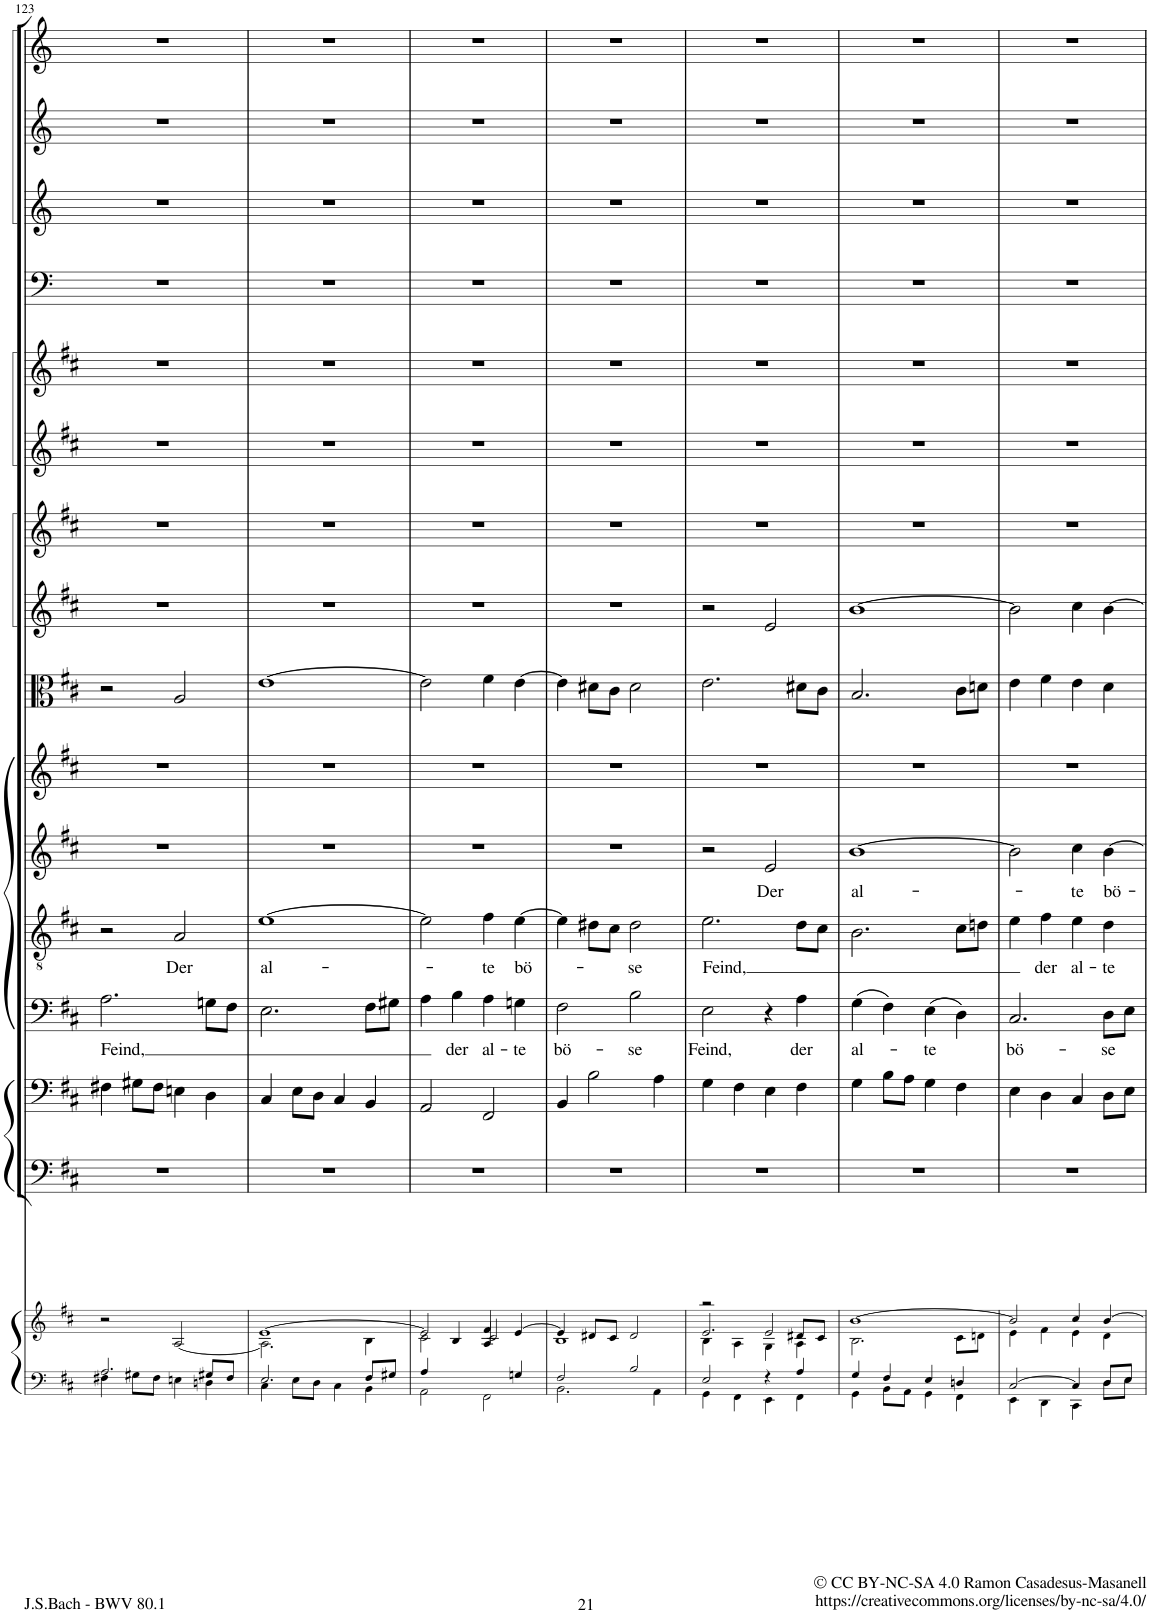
**kern	**kern	**kern	**kern	**kern	**text	**kern	**text	**kern	**text	**kern	**kern	**kern	**kern	**kern	**kern	**kern	**kern	**kern	**kern
*part16	*part16	*part15	*part14	*part13	*part13	*part12	*part12	*part11	*part11	*part10	*part9	*part8	*part7	*part6	*part5	*part4	*part3	*part2	*part1
*staff17	*staff16	*staff15	*staff14	*staff13	*staff13	*staff12	*staff12	*staff11	*staff11	*staff10	*staff9	*staff8	*staff7	*staff6	*staff5	*staff4	*staff3	*staff2	*staff1
*I"Piano reduction	*	*I"Violone	*I"Violoncello	*I"Basso	*	*I"Tenore	*	*I"Alto	*	*I"Soprano	*I"Viola	*I"Violino II	*I"Violino I	*I"Oboe II	*I"Oboe I	*I"Timpani	*I"Tromba III (D)	*I"Tromba II (D)	*I"Tromba I (D)
*I'Pno	*	*	*	*	*	*	*	*	*	*	*	*	*	*I'Ob	*I'Ob	*I'Timp	*	*	*
!!LO:PB:g=z
*clefF4	*clefG2	*clefF4	*clefF4	*clefF4	*	*clefGv2	*	*clefG2	*	*clefG2	*clefC3	*clefG2	*clefG2	*clefG2	*clefG2	*clefF4	*clefG2	*clefG2	*clefG2
*	*	*Trd7c12	*	*	*	*	*	*	*	*	*	*	*	*	*	*	*Trd-1c-2	*Trd-1c-2	*Trd-1c-2
*k[f#c#]	*k[f#c#]	*k[f#c#]	*k[f#c#]	*k[f#c#]	*	*k[f#c#]	*	*k[f#c#]	*	*k[f#c#]	*k[f#c#]	*k[f#c#]	*k[f#c#]	*k[f#c#]	*k[f#c#]	*k[]	*k[]	*k[]	*k[]
*M4/4	*M4/4	*M4/4	*M4/4	*M4/4	*	*M4/4	*	*M4/4	*	*M4/4	*M4/4	*M4/4	*M4/4	*M4/4	*M4/4	*M4/4	*M4/4	*M4/4	*M4/4
*met(c)	*met(c)	*met(c)	*met(c)	*met(c)	*	*met(c)	*	*met(c)	*	*met(c)	*met(c)	*met(c)	*met(c)	*met(c)	*met(c)	*met(c)	*met(c)	*met(c)	*met(c)
=123	=123	=123	=123	=123	=123	=123	=123	=123	=123	=123	=123	=123	=123	=123	=123	=123	=123	=123	=123
*^	*	*	*	*	*	*	*	*	*	*	*	*	*	*	*	*	*	*	*
!	!	!	!	!	!	!LO:LY:b	!	!	!	!	!	!	!	!	!	!	!	!	!	!
2.A/	4F#X\	2r	1r	4F#X\	2.A\	Feind,	2r	.	1r	.	1r	2r	1r	1r	1r	1r	1r	1r	1r	1r
.	8G#X\L	.	.	8G#X\L	.	.	.	.	.	.	.	.	.	.	.	.	.	.	.	.
.	8F#\J	.	.	8F#\J	.	.	.	.	.	.	.	.	.	.	.	.	.	.	.	.
!	!	!	!	!	!	!	!	!LO:LY:b	!	!	!	!	!	!	!	!	!	!	!	!
.	4En\	[<2A/	.	4En\	.	.	2A/	Der	.	.	.	2A/	.	.	.	.	.	.	.	.
8G#X/L	4Dn\	.	.	4D\	8Gn\L	.	.	.	.	.	.	.	.	.	.	.	.	.	.	.
8F#/J	.	.	.	.	8F#\J	.	.	.	.	.	.	.	.	.	.	.	.	.	.	.
=124	=124	=124	=124	=124	=124	=124	=124	=124	=124	=124	=124	=124	=124	=124	=124	=124	=124	=124	=124	=124
*	*	*^	*	*	*	*	*	*	*	*	*	*	*	*	*	*	*	*	*	*
!	!	!	!	!	!	!	!	!	!LO:LY:b	!	!	!	!	!	!	!	!	!	!	!	!
2.E/	4C#\	[1e	2.A\]	1r	4C#/	2.E\	.	[1e	al-	1r	.	1r	[1e	1r	1r	1r	1r	1r	1r	1r	1r
.	8E\L	.	.	.	8E\L	.	.	.	.	.	.	.	.	.	.	.	.	.	.	.	.
.	8D\J	.	.	.	8D\J	.	.	.	.	.	.	.	.	.	.	.	.	.	.	.	.
.	4C#\	.	.	.	4C#/	.	.	.	.	.	.	.	.	.	.	.	.	.	.	.	.
8F#/L	4BB\	.	4B\	.	4BB/	8F#\L	.	.	.	.	.	.	.	.	.	.	.	.	.	.	.
8G#X/J	.	.	.	.	.	8G#X\J	.	.	.	.	.	.	.	.	.	.	.	.	.	.	.
=125	=125	=125	=125	=125	=125	=125	=125	=125	=125	=125	=125	=125	=125	=125	=125	=125	=125	=125	=125	=125	=125
*	*	*	*^	*	*	*	*	*	*	*	*	*	*	*	*	*	*	*	*	*	*
4A/	2AA\	2e/]	2c#\	4ryy	1r	2AA/	4A\	.	2e\]	.	1r	.	1r	2e\]	1r	1r	1r	1r	1r	1r	1r	1r
!	!	!	!	!	!	!	!	!LO:LY:b	!	!	!	!	!	!	!	!	!	!	!	!	!	!
2ryy	.	.	.	4B/	.	.	4B\	der	.	.	.	.	.	.	.	.	.	.	.	.	.	.
!	!	!	!	!	!	!	!	!LO:LY:b	!	!LO:LY:b	!	!	!	!	!	!	!	!	!	!	!	!
.	2FF#\	4f#/	2c#/	4A/	.	2FF#/	4A\	al-	4f#\	-te	.	.	.	4f#\	.	.	.	.	.	.	.	.
!	!	!	!	!	!	!	!	!LO:LY:b	!	!LO:LY:b	!	!	!	!	!	!	!	!	!	!	!	!
4Gn/	.	[4e/	.	4ryy	.	.	4Gn\	-te	[4e\	bö-	.	.	.	[4e\	.	.	.	.	.	.	.	.
=126	=126	=126	=126	=126	=126	=126	=126	=126	=126	=126	=126	=126	=126	=126	=126	=126	=126	=126	=126	=126	=126	=126
!	!	!	!	!	!	!	!	!LO:LY:b	!	!	!	!	!	!	!	!	!	!	!	!	!	!
*	*	*	*v	*v	*	*	*	*	*	*	*	*	*	*	*	*	*	*	*	*	*	*
2F#/	2.BB\	4e/]	1B	1r	4BB/	2F#\	bö-	4e\]	.	1r	.	1r	4e\]	1r	1r	1r	1r	1r	1r	1r	1r
.	.	8d#X/L	.	.	2B\	.	.	8d#X\L	.	.	.	.	8d#X\L	.	.	.	.	.	.	.	.
.	.	8c#/J	.	.	.	.	.	8c#\J	.	.	.	.	8c#\J	.	.	.	.	.	.	.	.
!	!	!	!	!	!	!	!LO:LY:b	!	!LO:LY:b	!	!	!	!	!	!	!	!	!	!	!	!
2B/	.	2d#/	.	.	.	2B\	-se	2d#\	-se	.	.	.	2d#\	.	.	.	.	.	.	.	.
.	4AA\	.	.	.	4A\	.	.	.	.	.	.	.	.	.	.	.	.	.	.	.	.
=127	=127	=127	=127	=127	=127	=127	=127	=127	=127	=127	=127	=127	=127	=127	=127	=127	=127	=127	=127	=127	=127
*	*	*	*^	*	*	*	*	*	*	*	*	*	*	*	*	*	*	*	*	*	*
!	!	!	!	!	!	!	!	!LO:LY:b	!	!LO:LY:b	!	!	!	!	!	!	!	!	!	!	!	!
2E/	4GG\	2r	4B\	2.e/	1r	4G\	2E\	Feind,	2.e\	Feind,	2r	.	1r	2.e\	2r	1r	1r	1r	1r	1r	1r	1r
.	4FF#\	.	4A\	.	.	4F#\	.	.	.	.	.	.	.	.	.	.	.	.	.	.	.	.
!	!	!	!	!	!	!	!	!	!	!	!	!LO:LY:b	!	!	!	!	!	!	!	!	!	!
4r	4EE\	2e/	4G\	.	.	4E\	4r	.	.	.	2e/	Der	.	.	2e/	.	.	.	.	.	.	.
!	!	!	!	!	!	!	!	!LO:LY:b	!	!	!	!	!	!	!	!	!	!	!	!	!	!
4A/	4FF#\	.	4A\	8d#X/L	.	4F#\	4A\	der	8d\L	.	.	.	.	8d#X\L	.	.	.	.	.	.	.	.
.	.	.	.	8c#/J	.	.	.	.	8c#\J	.	.	.	.	8c#\J	.	.	.	.	.	.	.	.
=128	=128	=128	=128	=128	=128	=128	=128	=128	=128	=128	=128	=128	=128	=128	=128	=128	=128	=128	=128	=128	=128	=128
!	!	!	!	!	!	!	!	!LO:LY:b	!	!	!	!LO:LY:b	!	!	!	!	!	!	!	!	!	!
*	*	*	*v	*v	*	*	*	*	*	*	*	*	*	*	*	*	*	*	*	*	*	*
4G/	4GG\	[1b	2.B\	1r	4G\	(4G\	al-	2.B\	.	[1b	al-	1r	2.B/	[1b	1r	1r	1r	1r	1r	1r	1r
4F#/	8BB\L	.	.	.	8B\L	4F#\)	.	.	.	.	.	.	.	.	.	.	.	.	.	.	.
.	8AA\J	.	.	.	8A\J	.	.	.	.	.	.	.	.	.	.	.	.	.	.	.	.
!	!	!	!	!	!	!	!LO:LY:b	!	!	!	!	!	!	!	!	!	!	!	!	!	!
4E/	4GG\	.	.	.	4G\	(4E\	-te	.	.	.	.	.	.	.	.	.	.	.	.	.	.
4Dn/	4FF#\	.	8c#\L	.	4F#\	4D\)	.	8c#\L	.	.	.	.	8c#\L	.	.	.	.	.	.	.	.
.	.	.	8dn\J	.	.	.	.	8dn\J	.	.	.	.	8dn\J	.	.	.	.	.	.	.	.
=129	=129	=129	=129	=129	=129	=129	=129	=129	=129	=129	=129	=129	=129	=129	=129	=129	=129	=129	=129	=129	=129
!	!	!	!	!	!	!	!LO:LY:b	!	!	!	!	!	!	!	!	!	!	!	!	!	!
[2C#/	4EE\	2b/]	4e\	1r	4E\	2.C#/	bö-	4e\	.	2b\]	.	1r	4e\	2b\]	1r	1r	1r	1r	1r	1r	1r
!	!	!	!	!	!	!	!	!	!LO:LY:b	!	!	!	!	!	!	!	!	!	!	!	!
.	4DD\	.	4f#\	.	4D\	.	.	4f#\	der	.	.	.	4f#\	.	.	.	.	.	.	.	.
!	!	!	!	!	!	!	!	!	!LO:LY:b	!	!LO:LY:b	!	!	!	!	!	!	!	!	!	!
4C#/]	4CC#\	4cc#/	4e\	.	4C#/	.	.	4e\	al-	4cc#\	-te	.	4e\	4cc#\	.	.	.	.	.	.	.
!	!	!	!	!	!	!	!LO:LY:b	!	!LO:LY:b	!	!LO:LY:b	!	!	!	!	!	!	!	!	!	!
8D/L	8D\L	[4b/	4d\	.	8D\L	8D\L	se	4d\	te	[4b\	bö-	.	4d\	[4b\	.	.	.	.	.	.	.
8E/J	8E\J	.	.	.	8E\J	8E\J	.	.	.	.	.	.	.	.	.	.	.	.	.	.	.
*v	*v	*	*	*	*	*	*	*	*	*	*	*	*	*	*	*	*	*	*	*	*
*	*v	*v	*	*	*	*	*	*	*	*	*	*	*	*	*	*	*	*	*	*
=	=	=	=	=	=	=	=	=	=	=	=	=	=	=	=	=	=	=	=
*-	*-	*-	*-	*-	*-	*-	*-	*-	*-	*-	*-	*-	*-	*-	*-	*-	*-	*-	*-
